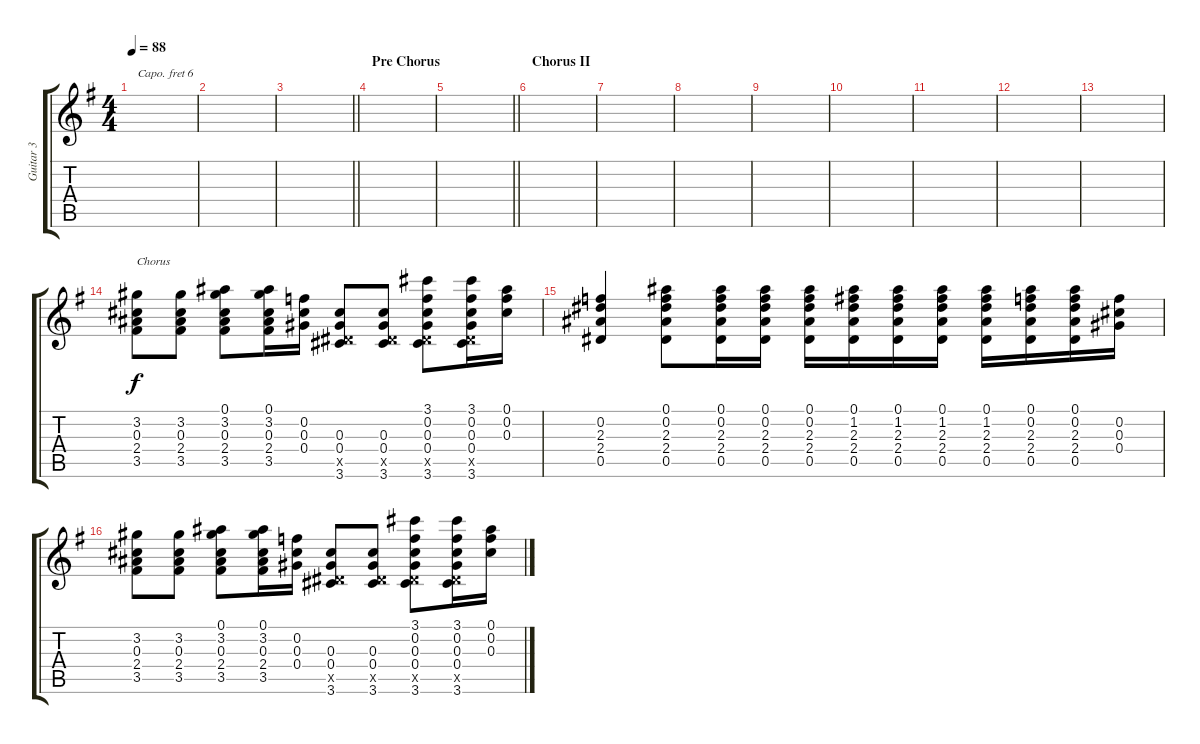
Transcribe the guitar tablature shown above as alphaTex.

\track ("Guitar 3" "Guitar 3") {instrument acousticguitarsteel}
\staff {score tabs}
\capo 6
\tuning (E4 B3 G3 D3 A2 E2) {hide}
\ts (4 4)
\tempo 88
\clef g2
\ks g
|
|
\barLineRight lightlight
|
\section ("" "Pre Chorus")
|
\barLineRight lightlight
|
\section ("" "Chorus II")
|
|
|
|
|
|
|
|
(3.2 0.3 2.4 3.5).8{txt "Chorus"} (3.2 0.3 2.4 3.5).8 (0.1 3.2 0.3 2.4 3.5).8 (0.1 3.2 0.3 2.4 3.5).16 (0.2 0.3 0.4).16 (0.3 0.4 0.5{x} 3.6).8 (0.3 0.4 0.5{x} 3.6).8 (3.1 0.2 0.3 0.4 0.5{x} 3.6).8 (3.1 0.2 0.3 0.4 0.5{x} 3.6).16 (0.1 0.2 0.3).16 |
(0.2 2.3 2.4 0.5).4 (0.1 0.2 2.3 2.4 0.5).8 (0.1 0.2 2.3 2.4 0.5).16 (0.1 0.2 2.3 2.4 0.5).16 (0.1 0.2 2.3 2.4 0.5).16 (0.1 1.2 2.3 2.4 0.5).16 (0.1 1.2 2.3 2.4 0.5).16 (0.1 1.2 2.3 2.4 0.5).16 (0.1 1.2 2.3 2.4 0.5).16 (0.1 0.2 2.3 2.4 0.5).16 (0.1 0.2 2.3 2.4 0.5).16 (0.2 0.3 0.4).16 |
(3.2 0.3 2.4 3.5).8 (3.2 0.3 2.4 3.5).8 (0.1 3.2 0.3 2.4 3.5).8 (0.1 3.2 0.3 2.4 3.5).16 (0.2 0.3 0.4).16 (0.3 0.4 0.5{x} 3.6).8 (0.3 0.4 0.5{x} 3.6).8 (3.1 0.2 0.3 0.4 0.5{x} 3.6).8 (3.1 0.2 0.3 0.4 0.5{x} 3.6).16 (0.1 0.2 0.3).16
